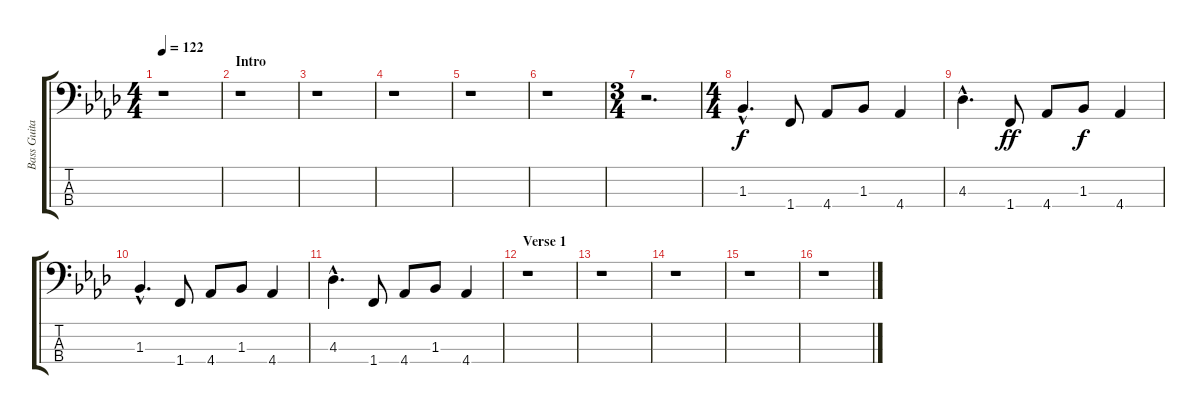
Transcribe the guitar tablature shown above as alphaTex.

\track ("Bass Guitar" "Bass Guita") {instrument synthbass1}
\staff {score tabs}
\tuning (G2 D2 A1 E1) {hide}
\ts (4 4)
\tempo 122
\clef f4
\ks ab
r.1{dy f instrument synthbass1} |
\section ("" "Intro")
r.1 |
r.1 |
r.1 |
r.1 |
r.1 |
\ts (3 4)
r.2{d} |
\ts (4 4)
1.3{hac}.4{d} 1.4.8 4.4.8 1.3.8 4.4.4 |
4.3{hac}.4{d} 1.4.8{dy ff} 4.4.8 1.3.8{dy f} 4.4.4 |
1.3{hac}.4{d} 1.4.8 4.4.8 1.3.8 4.4.4 |
4.3{hac}.4{d} 1.4.8 4.4.8 1.3.8 4.4.4 |
\section ("" "Verse 1")
r.1 |
r.1 |
r.1 |
r.1 |
r.1
